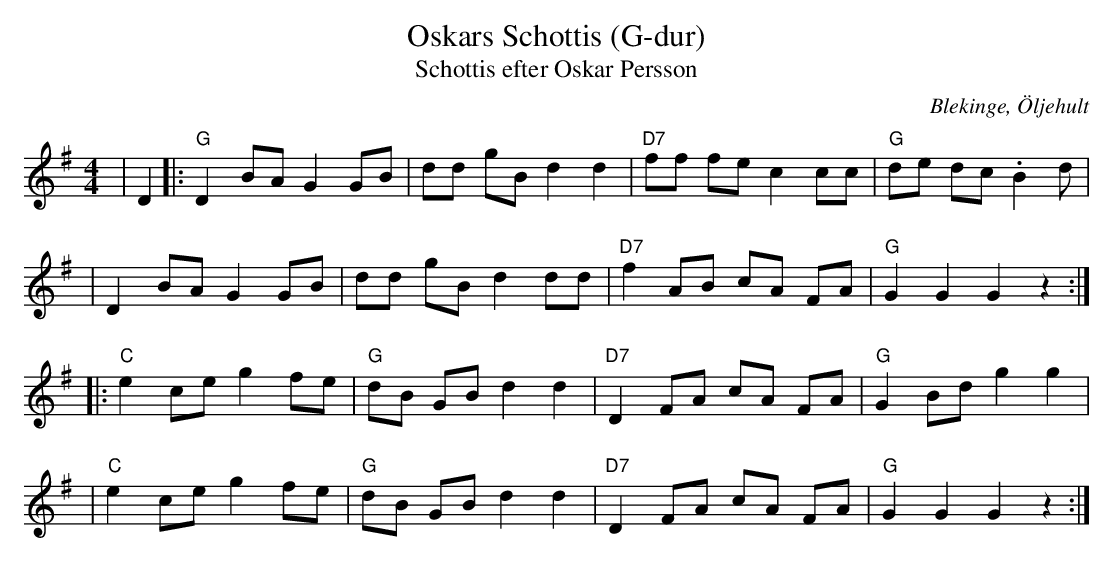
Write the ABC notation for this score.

X:1
T: Oskars Schottis (G-dur)
T:Schottis efter Oskar Persson
O:Blekinge, Öljehult
M: 4/4
L: 1/4
K: G
|D|:"G"DB/A/ GG/B/|d/d/ g/B/dd|"D7"f/f/ f/e/ c c/c/|"G"d/e/ d/c/.Bd/|
|DB/A/GG/B/|d/d/ g/B/dd/d/|"D7"fA/B/ c/A/ F/A/|"G"GGGz:|
|:"C"ec/e/gf/e/|"G"d/B/ G/B/dd|"D7"DF/A/ c/A/ F/A/|"G"GB/d/gg|
|"C"ec/e/gf/e/|"G"d/B/ G/B/dd|"D7"DF/A/ c/A/ F/A/|"G"GGGz:|
